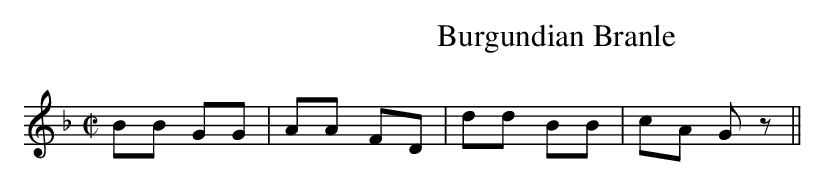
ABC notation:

X:1
T:Burgundian Branle
M:C|
K:GDor
BB GG | AA FD | dd BB | cA G z ||
